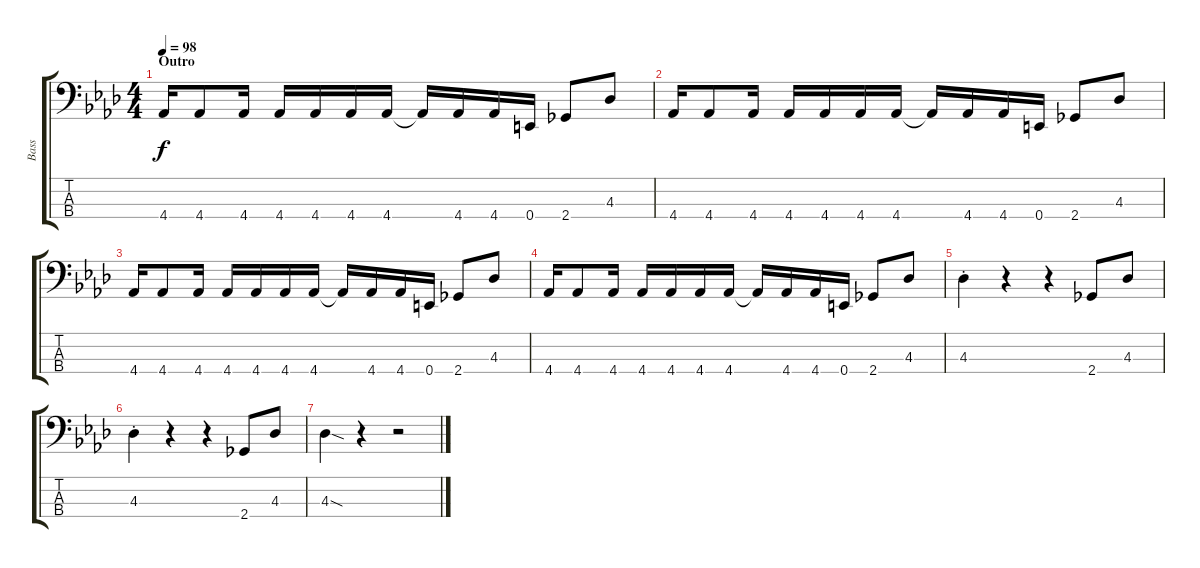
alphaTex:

\track ("Bass" "Bass") {instrument electricbasspick}
\staff {score tabs}
\tuning (G2 D2 A1 E1) {hide}
\ts (4 4)
\section ("" "Outro")
\tempo 98
\clef f4
\ks ab
4.4.16{dy f} 4.4.8 4.4.16 4.4.16 4.4.16 4.4.16 4.4.16 4.4{t}.16 4.4.16 4.4.16 0.4.16 2.4.8 4.3.8 |
4.4.16 4.4.8 4.4.16 4.4.16 4.4.16 4.4.16 4.4.16 4.4{t}.16 4.4.16 4.4.16 0.4.16 2.4.8 4.3.8 |
4.4.16 4.4.8 4.4.16 4.4.16 4.4.16 4.4.16 4.4.16 4.4{t}.16 4.4.16 4.4.16 0.4.16 2.4.8 4.3.8 |
4.4.16 4.4.8 4.4.16 4.4.16 4.4.16 4.4.16 4.4.16 4.4{t}.16 4.4.16 4.4.16 0.4.16 2.4.8 4.3.8 |
4.3{st}.4 r.4 r.4 2.4.8 4.3.8 |
4.3{st}.4 r.4 r.4 2.4.8 4.3.8 |
4.3{sod}.4 r.4 r.2
